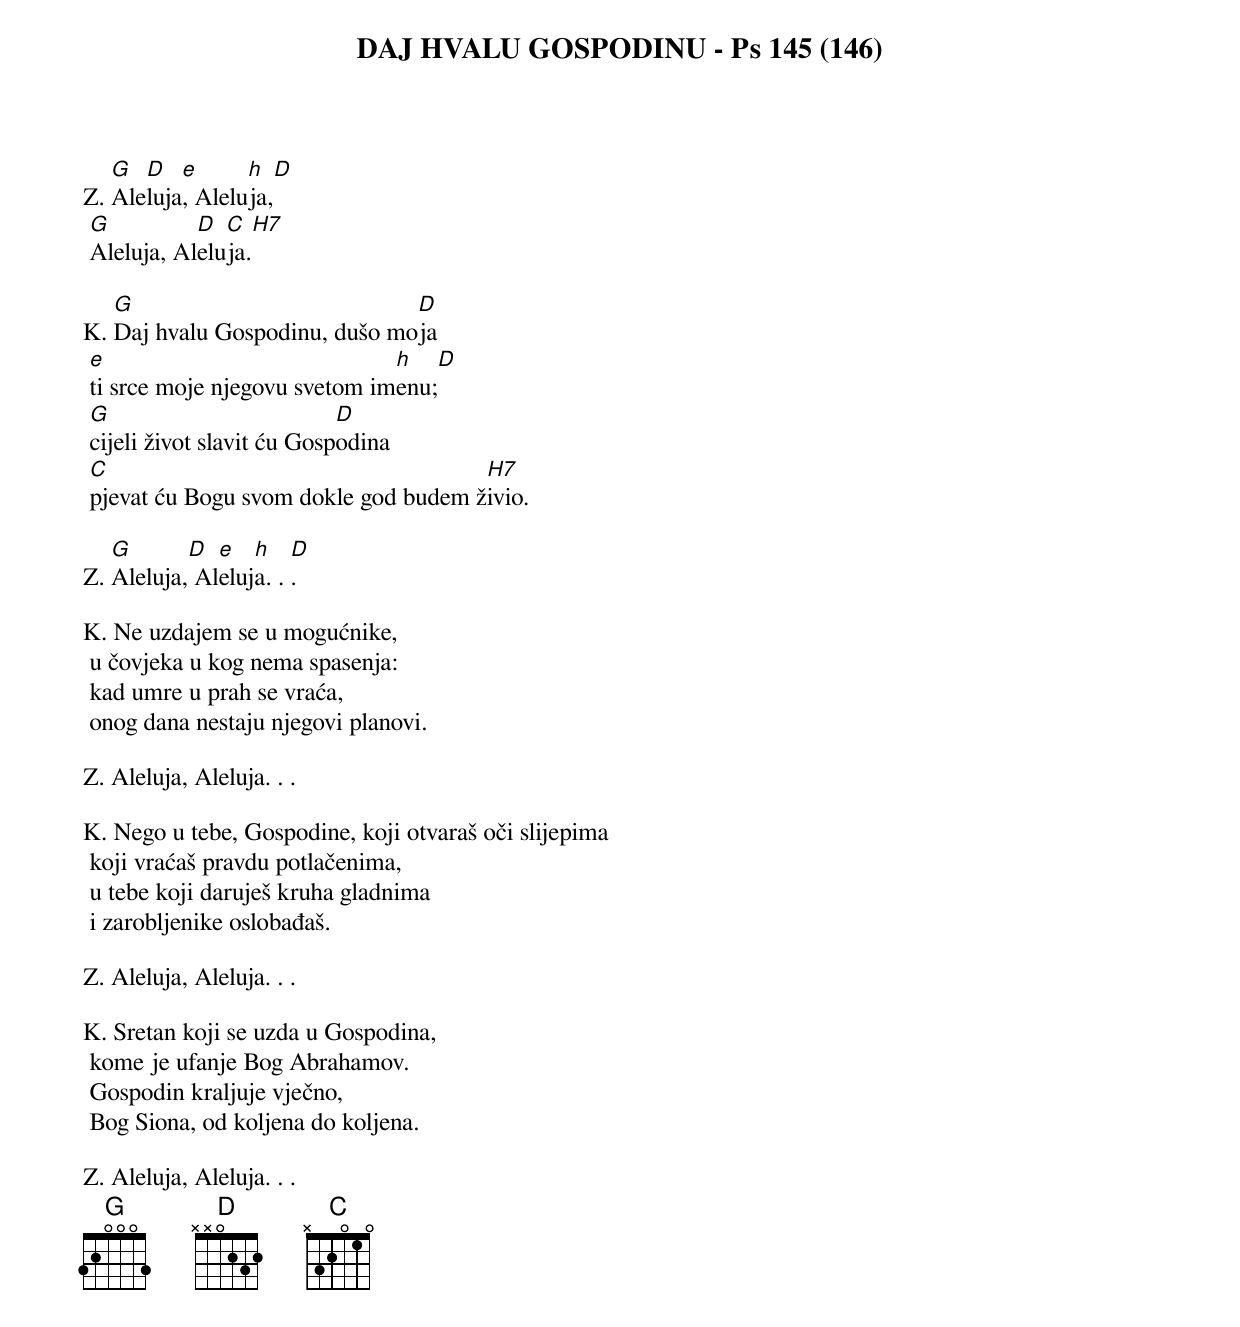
{title: DAJ HVALU GOSPODINU - Ps 145 (146)}

Z.	[G]Ale[D]luja[e], Alelu[h]ja,[D]
	[G]Aleluja, Al[D]elu[C]ja.[H7]

K.	[G]Daj hvalu Gospodinu, dušo mo[D]ja
	[e]ti srce moje njegovu svetom im[h]enu;[D]
	[G]cijeli život slavit ću Gosp[D]odina
	[C]pjevat ću Bogu svom dokle god budem ž[H7]ivio.

Z.	[G]Aleluja,[D] Al[e]eluj[h]a. . [D].

K.	Ne uzdajem se u mogućnike,
	u čovjeka u kog nema spasenja:
	kad umre u prah se vraća,
	onog dana nestaju njegovi planovi.

Z.	Aleluja, Aleluja. . .

K.	Nego u tebe, Gospodine, koji otvaraš oči slijepima
	koji vraćaš pravdu potlačenima,
	u tebe koji daruješ kruha gladnima
	i zarobljenike oslobađaš.

Z.	Aleluja, Aleluja. . .

K.	Sretan koji se uzda u Gospodina,
	kome je ufanje Bog Abrahamov.
	Gospodin kraljuje vječno,
	Bog Siona, od koljena do koljena.

Z.	Aleluja, Aleluja. . .
